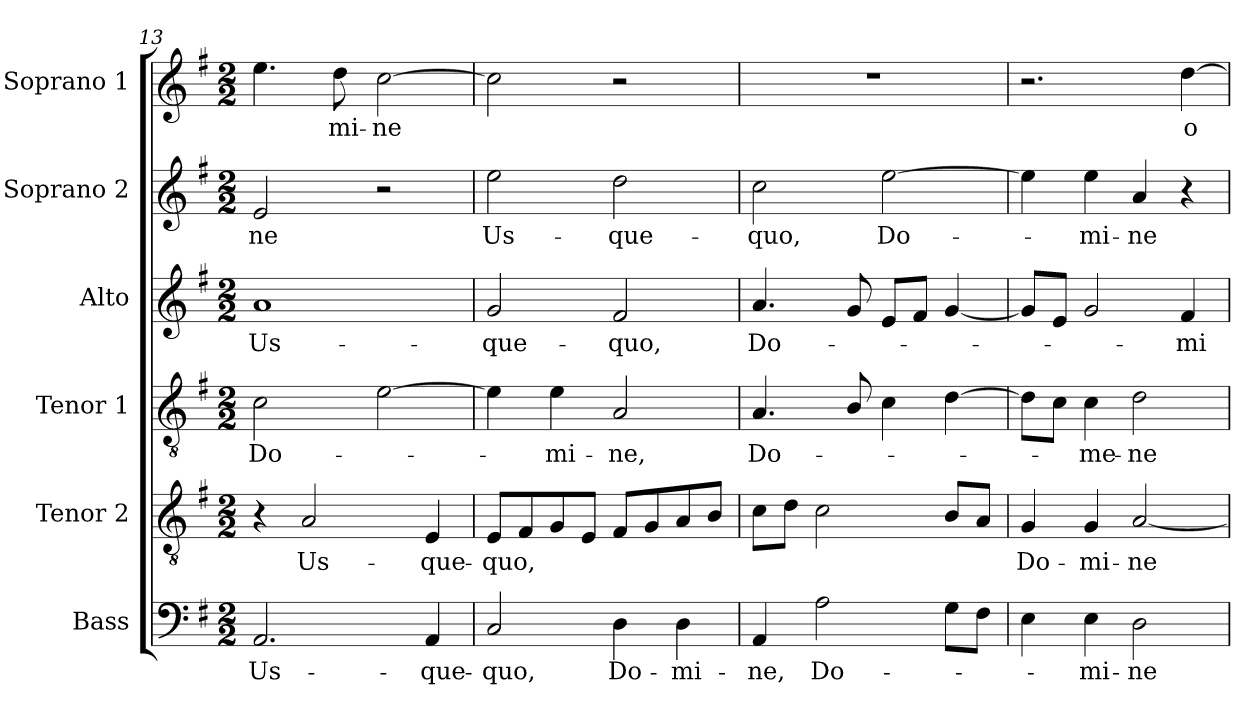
**kern	**text	**kern	**text	**kern	**text	**kern	**text	**kern	**text	**kern	**text
*part6	*part6	*part5	*part5	*part4	*part4	*part3	*part3	*part2	*part2	*part1	*part1
*staff6	*staff6	*staff5	*staff5	*staff4	*staff4	*staff3	*staff3	*staff2	*staff2	*staff1	*staff1
*I"Bass	*	*I"Tenor 2	*	*I"Tenor 1	*	*I"Alto	*	*I"Soprano 2	*	*I"Soprano 1	*
*I'B	*	*I'T2	*	*I'T1	*	*I'A	*	*I'S2	*	*I'S1	*
*clefF4	*	*clefGv2	*	*clefGv2	*	*clefG2	*	*clefG2	*	*clefG2	*
*	*	*ITrd7c12	*	*ITrd7c12	*	*	*	*	*	*	*
*k[f#]	*	*k[f#]	*	*k[f#]	*	*k[f#]	*	*k[f#]	*	*k[f#]	*
*G:	*	*G:	*	*G:	*	*G:	*	*G:	*	*G:	*
*M2/2	*	*M2/2	*	*M2/2	*	*M2/2	*	*M2/2	*	*M2/2	*
=13	=13	=13	=13	=13	=13	=13	=13	=13	=13	=13	=13
!	!LO:LY:b:color=#000000	!	!	!	!	!	!	!	!	!	!
!	!	!	!	!	!LO:LY:b:color=#000000	!	!	!	!	!	!
!	!	!	!	!	!	!	!LO:LY:b:color=#000000	!	!	!	!
!	!	!	!	!	!	!	!	!	!LO:LY:b:color=#000000	!	!
2.AAi/	Us-	4r	.	2Ci\	Do-	1ai	Us-	2ei/	-ne	4.eei\	.
!	!	!	!LO:LY:b:color=#000000	!	!	!	!	!	!	!	!
.	.	2AAi/	Us-	.	.	.	.	.	.	.	.
!	!	!	!	!	!	!	!	!	!	!	!LO:LY:b:color=#000000
.	.	.	.	.	.	.	.	.	.	8ddi\	-mi-
!	!	!	!	!	!	!	!	!	!	!	!LO:LY:b:color=#000000
.	.	.	.	[2Ei\	.	.	.	2r	.	[2cci\	-ne
!	!LO:LY:b:color=#000000	!	!	!	!	!	!	!	!	!	!
!	!	!	!LO:LY:b:color=#000000	!	!	!	!	!	!	!	!
4AAi/	-que-	4EEi/	-que-	.	.	.	.	.	.	.	.
!!LO:PB:g=z
=14	=14	=14	=14	=14	=14	=14	=14	=14	=14	=14	=14
!	!LO:LY:b:color=#000000	!	!	!	!	!	!	!	!	!	!
!	!	!	!LO:LY:b:color=#000000	!	!	!	!	!	!	!	!
!	!	!	!	!	!	!	!LO:LY:b:color=#000000	!	!	!	!
!	!	!	!	!	!	!	!	!	!LO:LY:b:color=#000000	!	!
2Ci/	-quo,	8EEi/L	-quo,	4Ei\]	.	2gi/	-que-	2eei\	Us-	2cci\]	.
.	.	8FF#i/	.	.	.	.	.	.	.	.	.
!	!	!	!	!	!LO:LY:b:color=#000000	!	!	!	!	!	!
.	.	8GGi/	.	4Ei\	-mi-	.	.	.	.	.	.
.	.	8EEi/J	.	.	.	.	.	.	.	.	.
!	!LO:LY:b:color=#000000	!	!	!	!	!	!	!	!	!	!
!	!	!	!	!	!LO:LY:b:color=#000000	!	!	!	!	!	!
!	!	!	!	!	!	!	!LO:LY:b:color=#000000	!	!	!	!
!	!	!	!	!	!	!	!	!	!LO:LY:b:color=#000000	!	!
4Di\	Do-	8FF#i/L	.	2AAi/	-ne,	2f#i/	-quo,	2ddi\	-que-	2r	.
.	.	8GGi/	.	.	.	.	.	.	.	.	.
!	!LO:LY:b:color=#000000	!	!	!	!	!	!	!	!	!	!
4Di\	-mi-	8AAi/	.	.	.	.	.	.	.	.	.
.	.	8BBi/J	.	.	.	.	.	.	.	.	.
=15	=15	=15	=15	=15	=15	=15	=15	=15	=15	=15	=15
!	!LO:LY:b:color=#000000	!	!	!	!	!	!	!	!	!	!
!	!	!	!	!	!LO:LY:b:color=#000000	!	!	!	!	!	!
!	!	!	!	!	!	!	!LO:LY:b:color=#000000	!	!	!	!
!	!	!	!	!	!	!	!	!	!LO:LY:b:color=#000000	!	!
4AAi/	-ne,	8Ci\L	.	4.AAi/	Do-	4.ai/	Do-	2cci\	-quo,	1r	.
.	.	8Di\J	.	.	.	.	.	.	.	.	.
!	!LO:LY:b:color=#000000	!	!	!	!	!	!	!	!	!	!
2Ai\	Do-	2Ci\	.	.	.	.	.	.	.	.	.
.	.	.	.	8BBi/	.	8gi/	.	.	.	.	.
!	!	!	!	!	!	!	!	!	!LO:LY:b:color=#000000	!	!
.	.	.	.	4Ci\	.	8ei/L	.	[2eei\	Do-	.	.
.	.	.	.	.	.	8f#i/J	.	.	.	.	.
8Gi\L	.	8BBi/L	.	[4Di\	.	[4gi/	.	.	.	.	.
8F#i\J	.	8AAi/J	.	.	.	.	.	.	.	.	.
=16	=16	=16	=16	=16	=16	=16	=16	=16	=16	=16	=16
!	!	!	!LO:LY:b:color=#000000	!	!	!	!	!	!	!	!
4Ei\	.	4GGi/	Do-	8Di\L]	.	8gi/L]	.	4eei\]	.	2.r	.
.	.	.	.	8Ci\J	.	8ei/J	.	.	.	.	.
!	!LO:LY:b:color=#000000	!	!	!	!	!	!	!	!	!	!
!	!	!	!LO:LY:b:color=#000000	!	!	!	!	!	!	!	!
!	!	!	!	!	!LO:LY:b:color=#000000	!	!	!	!	!	!
!	!	!	!	!	!	!	!	!	!LO:LY:b:color=#000000	!	!
4Ei\	-mi-	4GGi/	-mi-	4Ci\	-me-	2gi/	.	4eei\	-mi-	.	.
!	!LO:LY:b:color=#000000	!	!	!	!	!	!	!	!	!	!
!	!	!	!LO:LY:b:color=#000000	!	!	!	!	!	!	!	!
!	!	!	!	!	!LO:LY:b:color=#000000	!	!	!	!	!	!
!	!	!	!	!	!	!	!	!	!LO:LY:b:color=#000000	!	!
2Di\	-ne	[2AAi/	-ne	2Di\	-ne	.	.	4ai/	-ne	.	.
!	!	!	!	!	!	!	!LO:LY:b:color=#000000	!	!	!	!
!	!	!	!	!	!	!	!	!	!	!	!LO:LY:b:color=#000000
.	.	.	.	.	.	4f#i/	-mi-	4r	.	[4ddi\	o-
=	=	=	=	=	=	=	=	=	=	=	=
*-	*-	*-	*-	*-	*-	*-	*-	*-	*-	*-	*-
